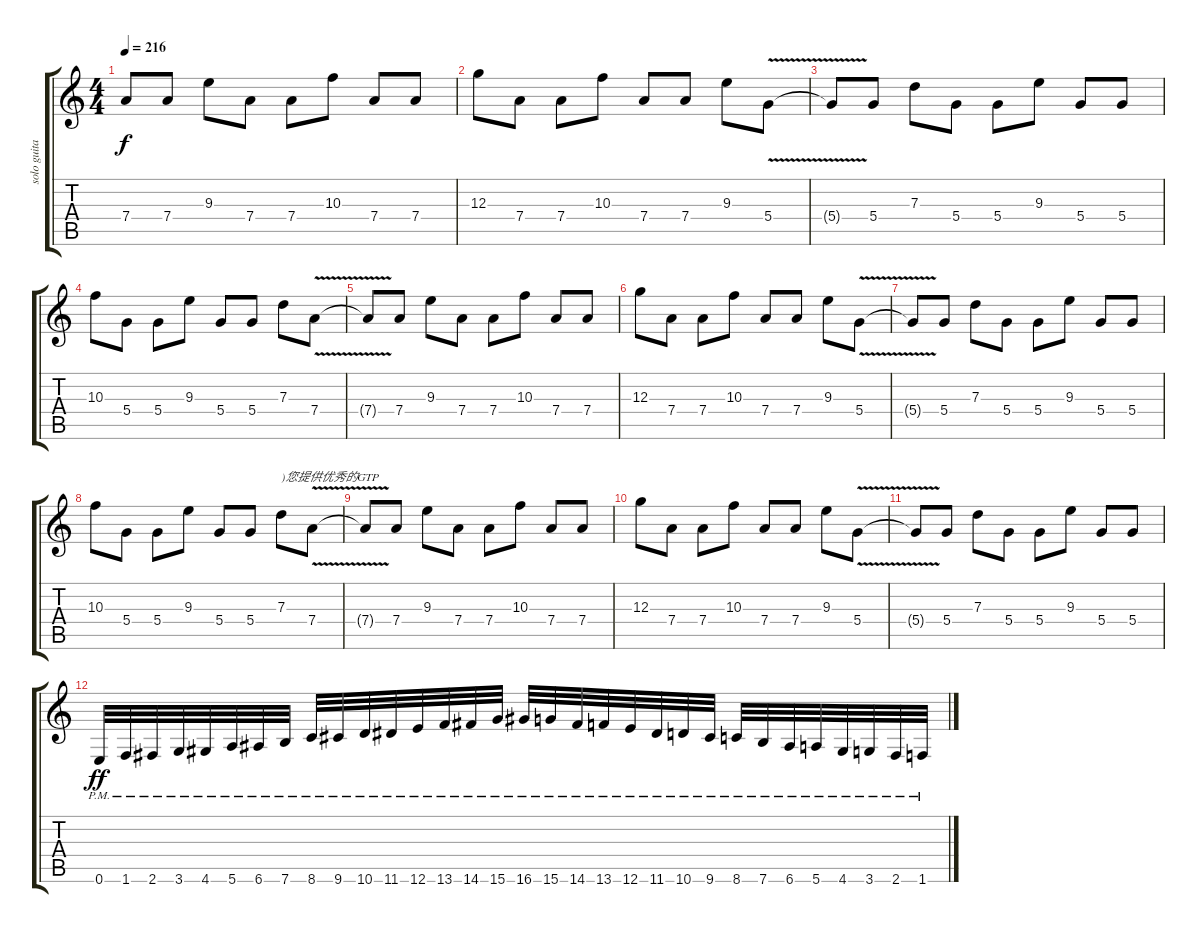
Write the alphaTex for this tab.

\track ("solo guitar" "solo guita") {instrument distortionguitar}
\staff {score tabs}
\tuning (E4 B3 G3 D3 A2 E2) {hide}
\ts (4 4)
\tempo 216
\clef g2
\ks c
7.4{t}.8{dy f} 7.4.8 9.3.8 7.4.8 7.4.8 10.3.8 7.4.8 7.4.8 |
12.3.8 7.4.8 7.4.8 10.3.8 7.4.8 7.4.8 9.3.8 5.4{v}.8 |
5.4{t}.8 5.4.8 7.3.8 5.4.8 5.4.8 9.3.8 5.4.8 5.4.8 |
10.3.8 5.4.8 5.4.8 9.3.8 5.4.8 5.4.8 7.3.8 7.4{v}.8 |
7.4{t}.8 7.4.8 9.3.8 7.4.8 7.4.8 10.3.8 7.4.8 7.4.8 |
12.3.8 7.4.8 7.4.8 10.3.8 7.4.8 7.4.8 9.3.8 5.4{v}.8 |
5.4{t}.8 5.4.8 7.3.8 5.4.8 5.4.8 9.3.8 5.4.8 5.4.8 |
10.3.8 5.4.8 5.4.8 9.3.8 5.4.8 5.4.8 7.3.8{txt ")您提供优秀的GTP"} 7.4{v}.8 |
7.4{t}.8 7.4.8 9.3.8 7.4.8 7.4.8 10.3.8 7.4.8 7.4.8 |
12.3.8 7.4.8 7.4.8 10.3.8 7.4.8 7.4.8 9.3.8 5.4{v}.8 |
5.4{t}.8 5.4.8 7.3.8 5.4.8 5.4.8 9.3.8 5.4.8 5.4.8 |
0.6{pm}.32{dy ff} 1.6{pm}.32 2.6{pm}.32 3.6{pm}.32 4.6{pm}.32 5.6{pm}.32 6.6{pm}.32 7.6{pm}.32 8.6{pm}.32 9.6{pm}.32 10.6{pm}.32 11.6{pm}.32 12.6{pm}.32 13.6{pm}.32 14.6{pm}.32 15.6{pm}.32 16.6{pm}.32 15.6{pm}.32 14.6{pm}.32 13.6{pm}.32 12.6{pm}.32 11.6{pm}.32 10.6{pm}.32 9.6{pm}.32 8.6{pm}.32 7.6{pm}.32 6.6{pm}.32 5.6{pm}.32 4.6{pm}.32 3.6{pm}.32 2.6{pm}.32 1.6{pm}.32
